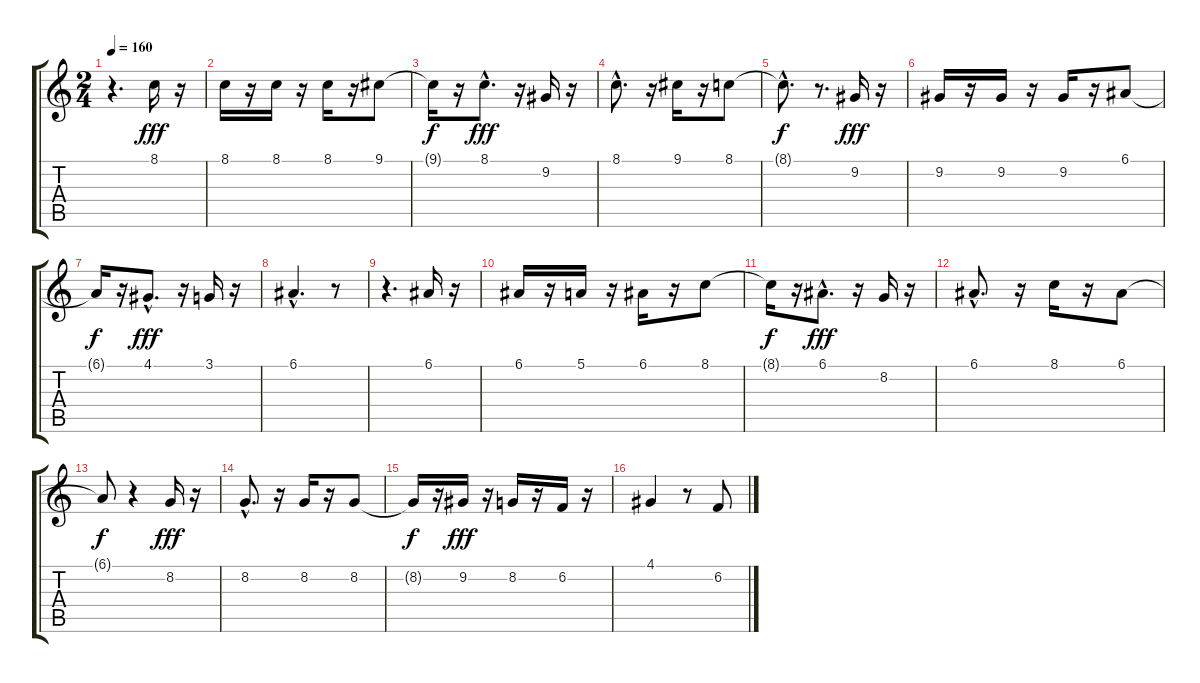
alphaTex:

\track "" {instrument mutedtrumpet}
\staff {score tabs}
\tuning (E4 B3 G3 D3 A2 E2) {hide}
\ts (2 4)
\tempo 160
\clef g2
\ks c
r.4{d dy fff} 8.1.16{balance 8} r.16 |
8.1.16 r.16 8.1.16 r.16 8.1.16 r.16 9.1.8 |
9.1{t}.16{dy f} r.16 8.1{hac}.8{d dy fff} r.16 9.2.16 r.16 |
8.1{hac}.8{d} r.16 9.1.16 r.16 8.1.8 |
8.1{hac t}.8{d dy f} r.8{d} 9.2.16{dy fff} r.16 |
9.2.16 r.16 9.2.16 r.16 9.2.16 r.16 6.1.8 |
6.1{t}.16{dy f} r.16 4.1{hac}.8{d dy fff} r.16 3.1.16 r.16 |
6.1{hac}.4{d} r.8 |
r.4{d} 6.1.16 r.16 |
6.1.16 r.16 5.1.16 r.16 6.1.16 r.16 8.1.8 |
8.1{t}.16{dy f} r.16 6.1{hac}.8{d dy fff} r.16 8.2.16 r.16 |
6.1{hac}.8{d} r.16 8.1.16 r.16 6.1.8 |
6.1{t}.8{dy f} r.4 8.2.16{dy fff} r.16 |
8.2{hac}.8{d} r.16 8.2.16 r.16 8.2.8 |
8.2{t}.16{dy f} r.16 9.2.16{dy fff} r.16 8.2.16 r.16 6.2.16 r.16 |
4.1.4 r.8 6.2.8
